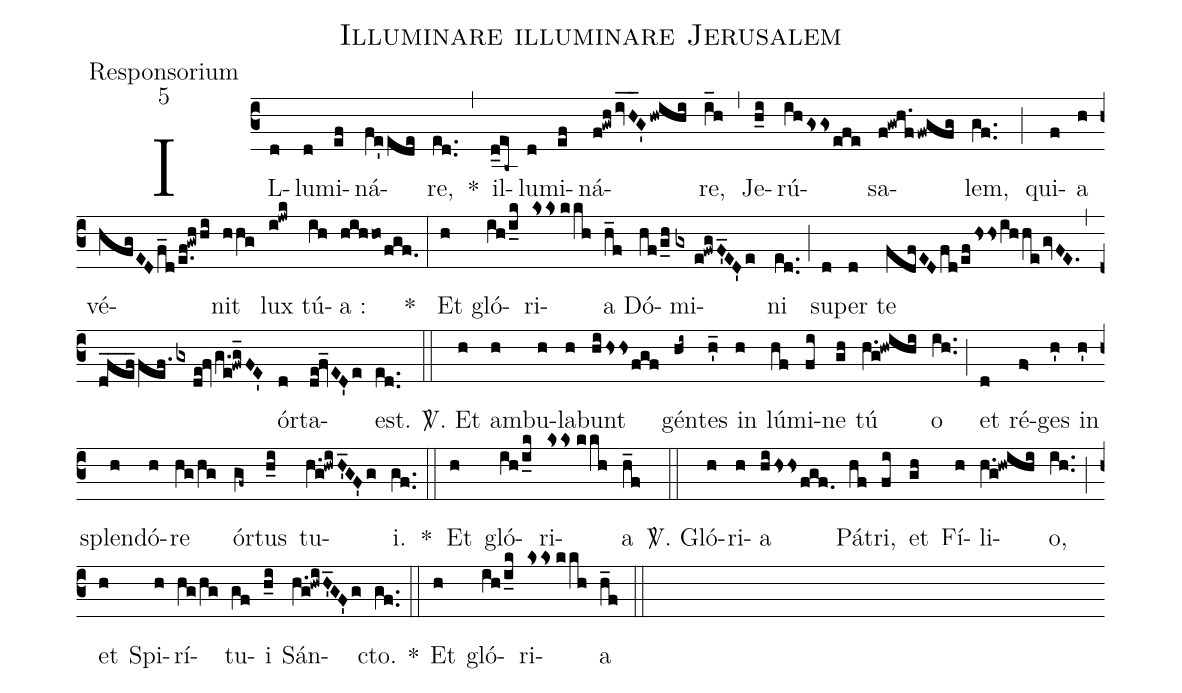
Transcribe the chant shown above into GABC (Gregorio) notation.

name:Illuminare illuminare Jerusalem;
office-part:Responsorium;
mode:5;
%%
(c3) IL(d)lu(d)mi(ef)ná(fe'/ede)re,(ed..) *(,) il(d_eb~)lu(d)mi(ef)ná(f!gwhiv_H_G'/hwihi)re,(i_h) (,) Je(h_i)rú(ih/gss/efe)sa(f!gwh.f/fwgfg)lem,(gf..) (;) qui(f)a(h) vé(hfgED/f_d/e.f!gwh/hi)nit(hhg) lux(i!jwk) tú(ih)a :(hihho/fgf.) *(:) Et(h) gló(ih/i_k)ri(kss//kkh)a(h_f) Dó(hf/g_h)mi(gx//e!fwg/F'_ED'e//)ni(ed..) (;) su(d)per(d) te(fdfED/fd/ef/hss/ihhe/gvFE.) (,) (dfef____/fef./gx/de!fv/g.e!fwg_/FE')ór(d)ta(de!f_vED'e)est.(ed..) (::)

<sp>V/</sp>. Et(h) am(h)bu(h)la(h)bunt(hi/hss/fgf) gén(hi~)tes(h'_) in(h) lú(hf)mi(fi)ne(gh) tú(h.g!hwihi) o(ih..) (;) et(d) ré(f>)ges(h') in(h') splen(h)dó(h)re(hg/hg) ór(gf~)tus(h_i) tu(h.g!hwi/H'_GF'/g)i.(gf..) *(::)
Et(h) gló(ih/i_k)ri(kss//kkh)a(h_f) (::)
<sp>V/</sp>. Gló(h)ri(h)a(hi/hss/fgf.) Pá(hf)tri,(fi) et(gh) Fí(h)li(h.g!hwihi)o,(ih..) (;) et(h) Spi(h)rí(hg/hg)tu(gf)i(h_i) Sán(h.g!hwiH'_GF'g)cto.(gf..) *(::)

Et(h) gló(ih/i_k)ri(kss//kkh)a(h_f) (::)
